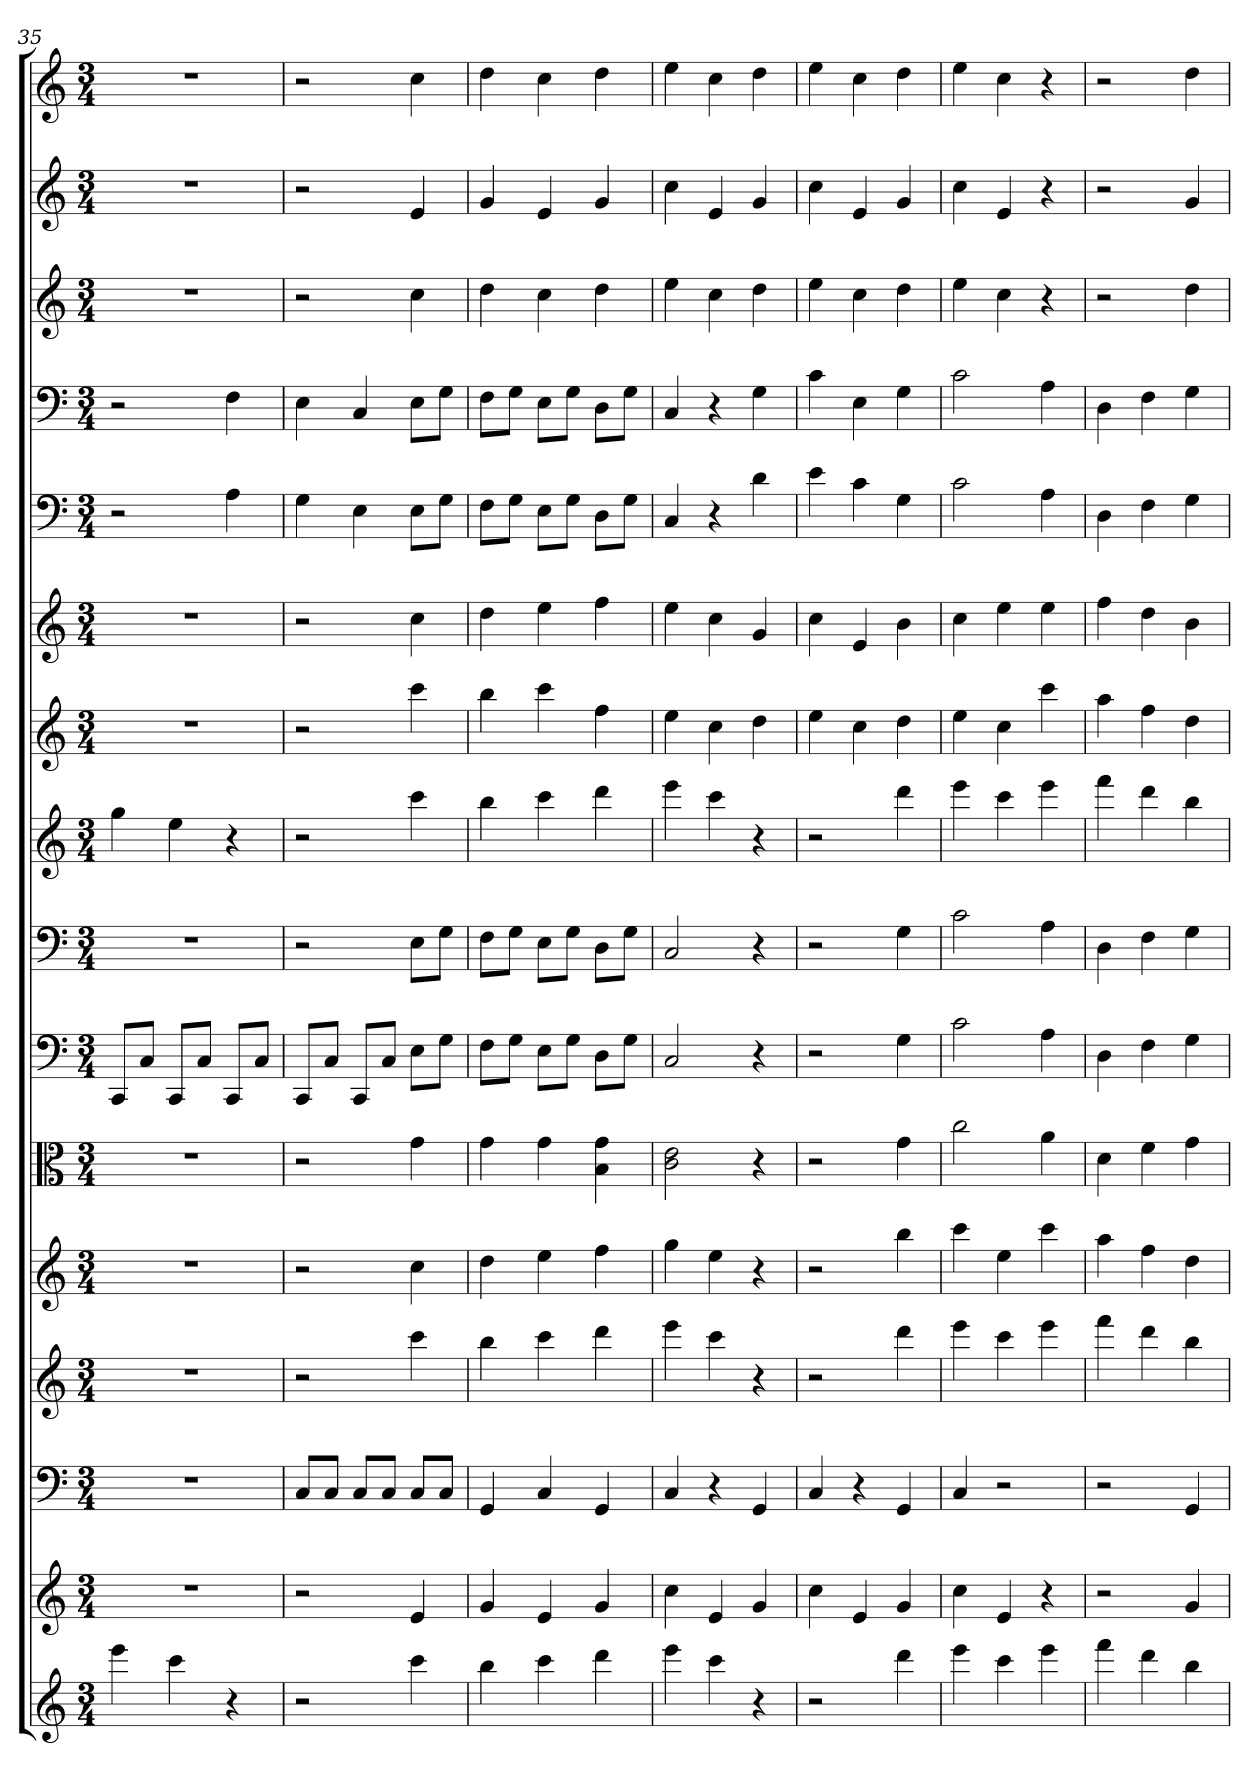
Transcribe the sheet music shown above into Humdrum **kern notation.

**kern	**kern	**kern	**kern	**kern	**kern	**kern	**kern	**kern	**kern	**kern	**kern	**kern	**kern	**kern	**kern
*part16	*part15	*part14	*part13	*part12	*part11	*part10	*part9	*part8	*part7	*part6	*part5	*part4	*part3	*part2	*part1
*staff16	*staff15	*staff14	*staff13	*staff12	*staff11	*staff10	*staff9	*staff8	*staff7	*staff6	*staff5	*staff4	*staff3	*staff2	*staff1
*	*	*clefF4	*	*	*clefC3	*clefF4	*clefF4	*	*	*	*clefF4	*clefF4	*	*	*
*k[]	*k[]	*k[]	*k[]	*k[]	*k[]	*k[]	*k[]	*k[]	*k[]	*k[]	*k[]	*k[]	*k[]	*k[]	*k[]
*C:	*C:	*C:	*C:	*C:	*C:	*C:	*C:	*C:	*C:	*C:	*C:	*C:	*C:	*C:	*C:
*M3/4	*M3/4	*M3/4	*M3/4	*M3/4	*M3/4	*M3/4	*M3/4	*M3/4	*M3/4	*M3/4	*M3/4	*M3/4	*M3/4	*M3/4	*M3/4
=35	=35	=35	=35	=35	=35	=35	=35	=35	=35	=35	=35	=35	=35	=35	=35
4eee	2.r	2.r	2.r	2.r	2.r	8CC/L	2.r	4gg	2.r	2.r	2r	2r	2.r	2.r	2.r
.	.	.	.	.	.	8C/J	.	.	.	.	.	.	.	.	.
4ccc	.	.	.	.	.	8CC/L	.	4ee	.	.	.	.	.	.	.
.	.	.	.	.	.	8C/J	.	.	.	.	.	.	.	.	.
4r	.	.	.	.	.	8CC/L	.	4r	.	.	4A	4F	.	.	.
.	.	.	.	.	.	8C/J	.	.	.	.	.	.	.	.	.
=36	=36	=36	=36	=36	=36	=36	=36	=36	=36	=36	=36	=36	=36	=36	=36
2r	2r	8C/L	2r	2r	2r	8CC/L	2r	2r	2r	2r	4G	4E	2r	2r	2r
.	.	8C/J	.	.	.	8C/J	.	.	.	.	.	.	.	.	.
.	.	8C/L	.	.	.	8CC/L	.	.	.	.	4E	4C	.	.	.
.	.	8C/J	.	.	.	8C/J	.	.	.	.	.	.	.	.	.
4ccc	4e	8C/L	4ccc	4cc	4g	8E\L	8E\L	4ccc	4ccc	4cc	8E\L	8E\L	4cc	4e	4cc
.	.	8C/J	.	.	.	8G\J	8G\J	.	.	.	8G\J	8G\J	.	.	.
=37	=37	=37	=37	=37	=37	=37	=37	=37	=37	=37	=37	=37	=37	=37	=37
4bb	4g	4GG	4bb	4dd	4g	8F\L	8F\L	4bb	4bb	4dd	8F\L	8F\L	4dd	4g	4dd
.	.	.	.	.	.	8G\J	8G\J	.	.	.	8G\J	8G\J	.	.	.
4ccc	4e	4C	4ccc	4ee	4g	8E\L	8E\L	4ccc	4ccc	4ee	8E\L	8E\L	4cc	4e	4cc
.	.	.	.	.	.	8G\J	8G\J	.	.	.	8G\J	8G\J	.	.	.
4ddd	4g	4GG	4ddd	4ff	4B 4g	8D\L	8D\L	4ddd	4ff	4ff	8D\L	8D\L	4dd	4g	4dd
.	.	.	.	.	.	8G\J	8G\J	.	.	.	8G\J	8G\J	.	.	.
=38	=38	=38	=38	=38	=38	=38	=38	=38	=38	=38	=38	=38	=38	=38	=38
4eee	4cc	4C	4eee	4gg	2c 2e	2C	2C	4eee	4ee	4ee	4C	4C	4ee	4cc	4ee
4ccc	4e	4r	4ccc	4ee	.	.	.	4ccc	4cc	4cc	4r	4r	4cc	4e	4cc
4r	4g	4GG	4r	4r	4r	4r	4r	4r	4dd	4g	4d	4G	4dd	4g	4dd
=39	=39	=39	=39	=39	=39	=39	=39	=39	=39	=39	=39	=39	=39	=39	=39
2r	4cc	4C	2r	2r	2r	2r	2r	2r	4ee	4cc	4e	4c	4ee	4cc	4ee
.	4e	4r	.	.	.	.	.	.	4cc	4e	4c	4E	4cc	4e	4cc
4ddd	4g	4GG	4ddd	4bb	4g	4G	4G	4ddd	4dd	4b	4G	4G	4dd	4g	4dd
=40	=40	=40	=40	=40	=40	=40	=40	=40	=40	=40	=40	=40	=40	=40	=40
4eee	4cc	4C	4eee	4ccc	2cc	2c	2c	4eee	4ee	4cc	2c	2c	4ee	4cc	4ee
4ccc	4e	2r	4ccc	4ee	.	.	.	4ccc	4cc	4ee	.	.	4cc	4e	4cc
4eee	4r	.	4eee	4ccc	4a	4A	4A	4eee	4ccc	4ee	4A	4A	4r	4r	4r
=41	=41	=41	=41	=41	=41	=41	=41	=41	=41	=41	=41	=41	=41	=41	=41
4fff	2r	2r	4fff	4aa	4d	4D	4D	4fff	4aa	4ff	4D	4D	2r	2r	2r
4ddd	.	.	4ddd	4ff	4f	4F	4F	4ddd	4ff	4dd	4F	4F	.	.	.
4bb	4g	4GG	4bb	4dd	4g	4G	4G	4bb	4dd	4b	4G	4G	4dd	4g	4dd
=	=	=	=	=	=	=	=	=	=	=	=	=	=	=	=
*-	*-	*-	*-	*-	*-	*-	*-	*-	*-	*-	*-	*-	*-	*-	*-
